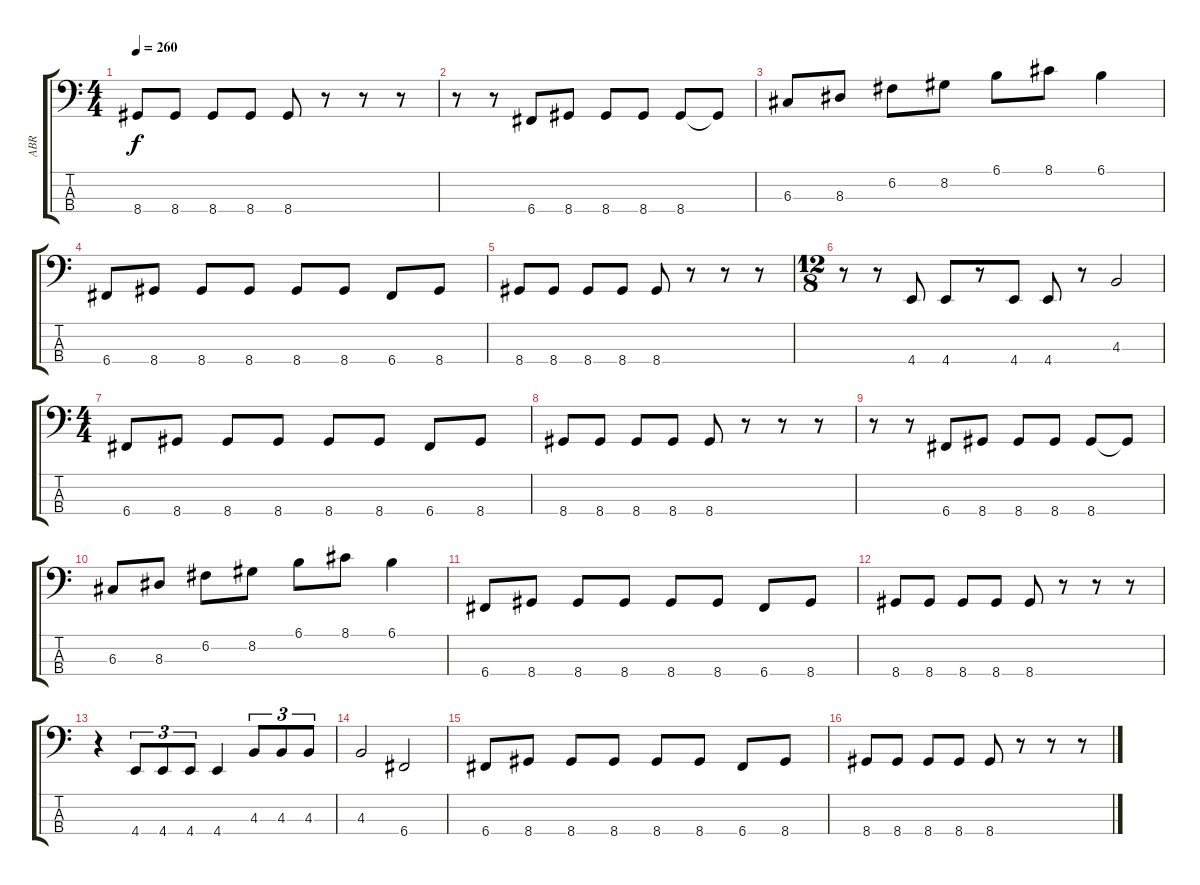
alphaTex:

\track ("ABR" "ABR") {instrument electricbasspick}
\staff {score tabs}
\tuning (F2 C2 G1 C1) {hide}
\ts (4 4)
\tempo 260
\clef f4
\ks c
8.4.8{dy f} 8.4.8 8.4.8 8.4.8 8.4.8 r.8 r.8 r.8 |
r.8 r.8 6.4.8 8.4.8 8.4.8 8.4.8 8.4.8 8.4{t}.8 |
6.3.8 8.3.8 6.2.8 8.2.8 6.1.8 8.1.8 6.1.4 |
6.4.8 8.4.8 8.4.8 8.4.8 8.4.8 8.4.8 6.4.8 8.4.8 |
8.4.8 8.4.8 8.4.8 8.4.8 8.4.8 r.8 r.8 r.8 |
\ts (12 8)
r.8 r.8 4.4.8 4.4.8 r.8 4.4.8 4.4.8 r.8 4.3.2 |
\ts (4 4)
6.4.8 8.4.8 8.4.8 8.4.8 8.4.8 8.4.8 6.4.8 8.4.8 |
8.4.8 8.4.8 8.4.8 8.4.8 8.4.8 r.8 r.8 r.8 |
r.8 r.8 6.4.8 8.4.8 8.4.8 8.4.8 8.4.8 8.4{t}.8 |
6.3.8 8.3.8 6.2.8 8.2.8 6.1.8 8.1.8 6.1.4 |
6.4.8 8.4.8 8.4.8 8.4.8 8.4.8 8.4.8 6.4.8 8.4.8 |
8.4.8 8.4.8 8.4.8 8.4.8 8.4.8 r.8 r.8 r.8 |
r.4 4.4.8{tu (3 2)} 4.4.8{tu (3 2)} 4.4.8{tu (3 2)} 4.4.4 4.3.8{tu (3 2)} 4.3.8{tu (3 2)} 4.3.8{tu (3 2)} |
4.3.2 6.4.2 |
6.4.8 8.4.8 8.4.8 8.4.8 8.4.8 8.4.8 6.4.8 8.4.8 |
8.4.8 8.4.8 8.4.8 8.4.8 8.4.8 r.8 r.8 r.8
